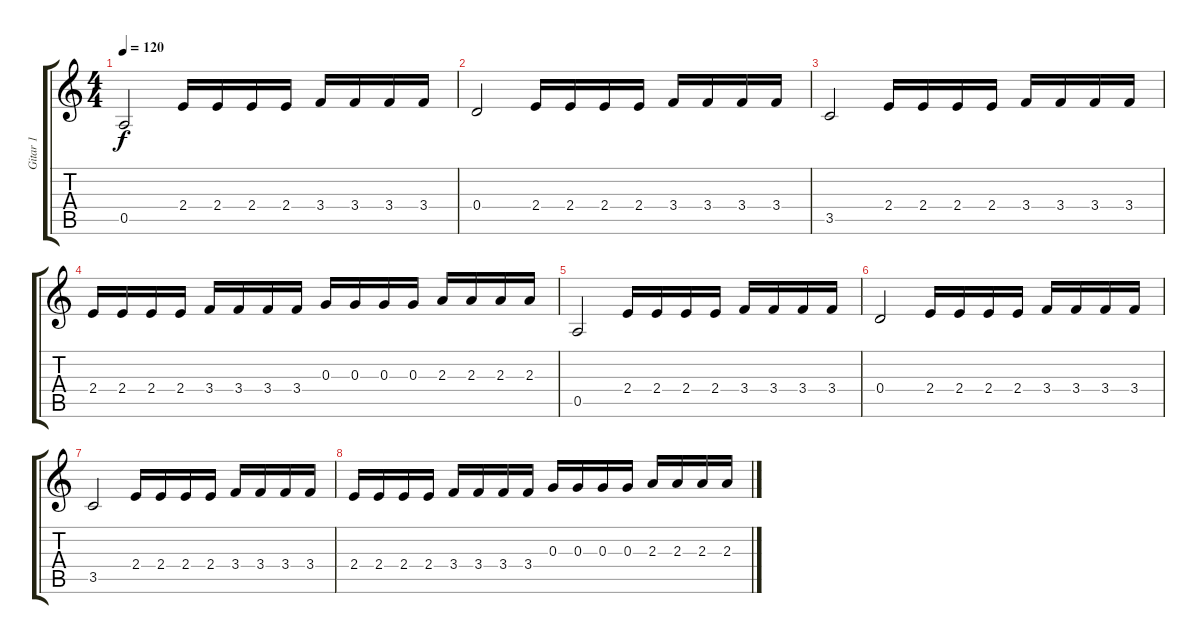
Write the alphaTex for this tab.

\track ("Gitar 1" "Gitar 1") {instrument distortionguitar}
\staff {score tabs}
\tuning (E4 B3 G3 D3 A2 E2) {hide}
\ts (4 4)
\tempo 120
\clef g2
\ks c
0.5.2{dy f} 2.4.16 2.4.16 2.4.16 2.4.16 3.4.16 3.4.16 3.4.16 3.4.16 |
0.4.2 2.4.16 2.4.16 2.4.16 2.4.16 3.4.16 3.4.16 3.4.16 3.4.16 |
3.5.2 2.4.16 2.4.16 2.4.16 2.4.16 3.4.16 3.4.16 3.4.16 3.4.16 |
2.4.16 2.4.16 2.4.16 2.4.16 3.4.16 3.4.16 3.4.16 3.4.16 0.3.16 0.3.16 0.3.16 0.3.16 2.3.16 2.3.16 2.3.16 2.3.16 |
0.5.2 2.4.16 2.4.16 2.4.16 2.4.16 3.4.16 3.4.16 3.4.16 3.4.16 |
0.4.2 2.4.16 2.4.16 2.4.16 2.4.16 3.4.16 3.4.16 3.4.16 3.4.16 |
3.5.2 2.4.16 2.4.16 2.4.16 2.4.16 3.4.16 3.4.16 3.4.16 3.4.16 |
2.4.16 2.4.16 2.4.16 2.4.16 3.4.16 3.4.16 3.4.16 3.4.16 0.3.16 0.3.16 0.3.16 0.3.16 2.3.16 2.3.16 2.3.16 2.3.16
